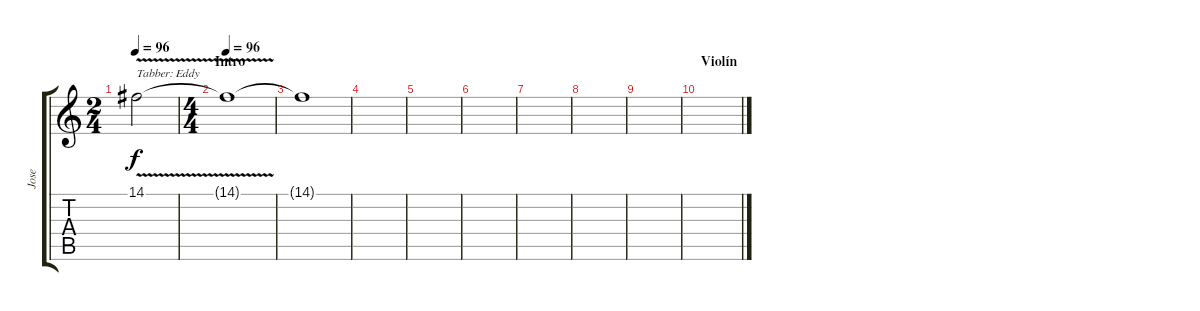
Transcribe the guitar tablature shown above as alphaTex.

\track ("Jose" "Jose") {instrument lead1square}
\staff {score tabs}
\tuning (E4 B3 G3 D3 A2 E2) {hide}
\ts (2 4)
\tempo 96
\clef g2
\ks c
14.1{v}.2{txt "Tabber: Eddy" dy f instrument lead1square} |
\ts (4 4)
\section ("" "Intro")
\tempo 96
14.1{t}.1 |
14.1{t}.1 |
|
|
|
|
|
|
\section ("" "Violín")
